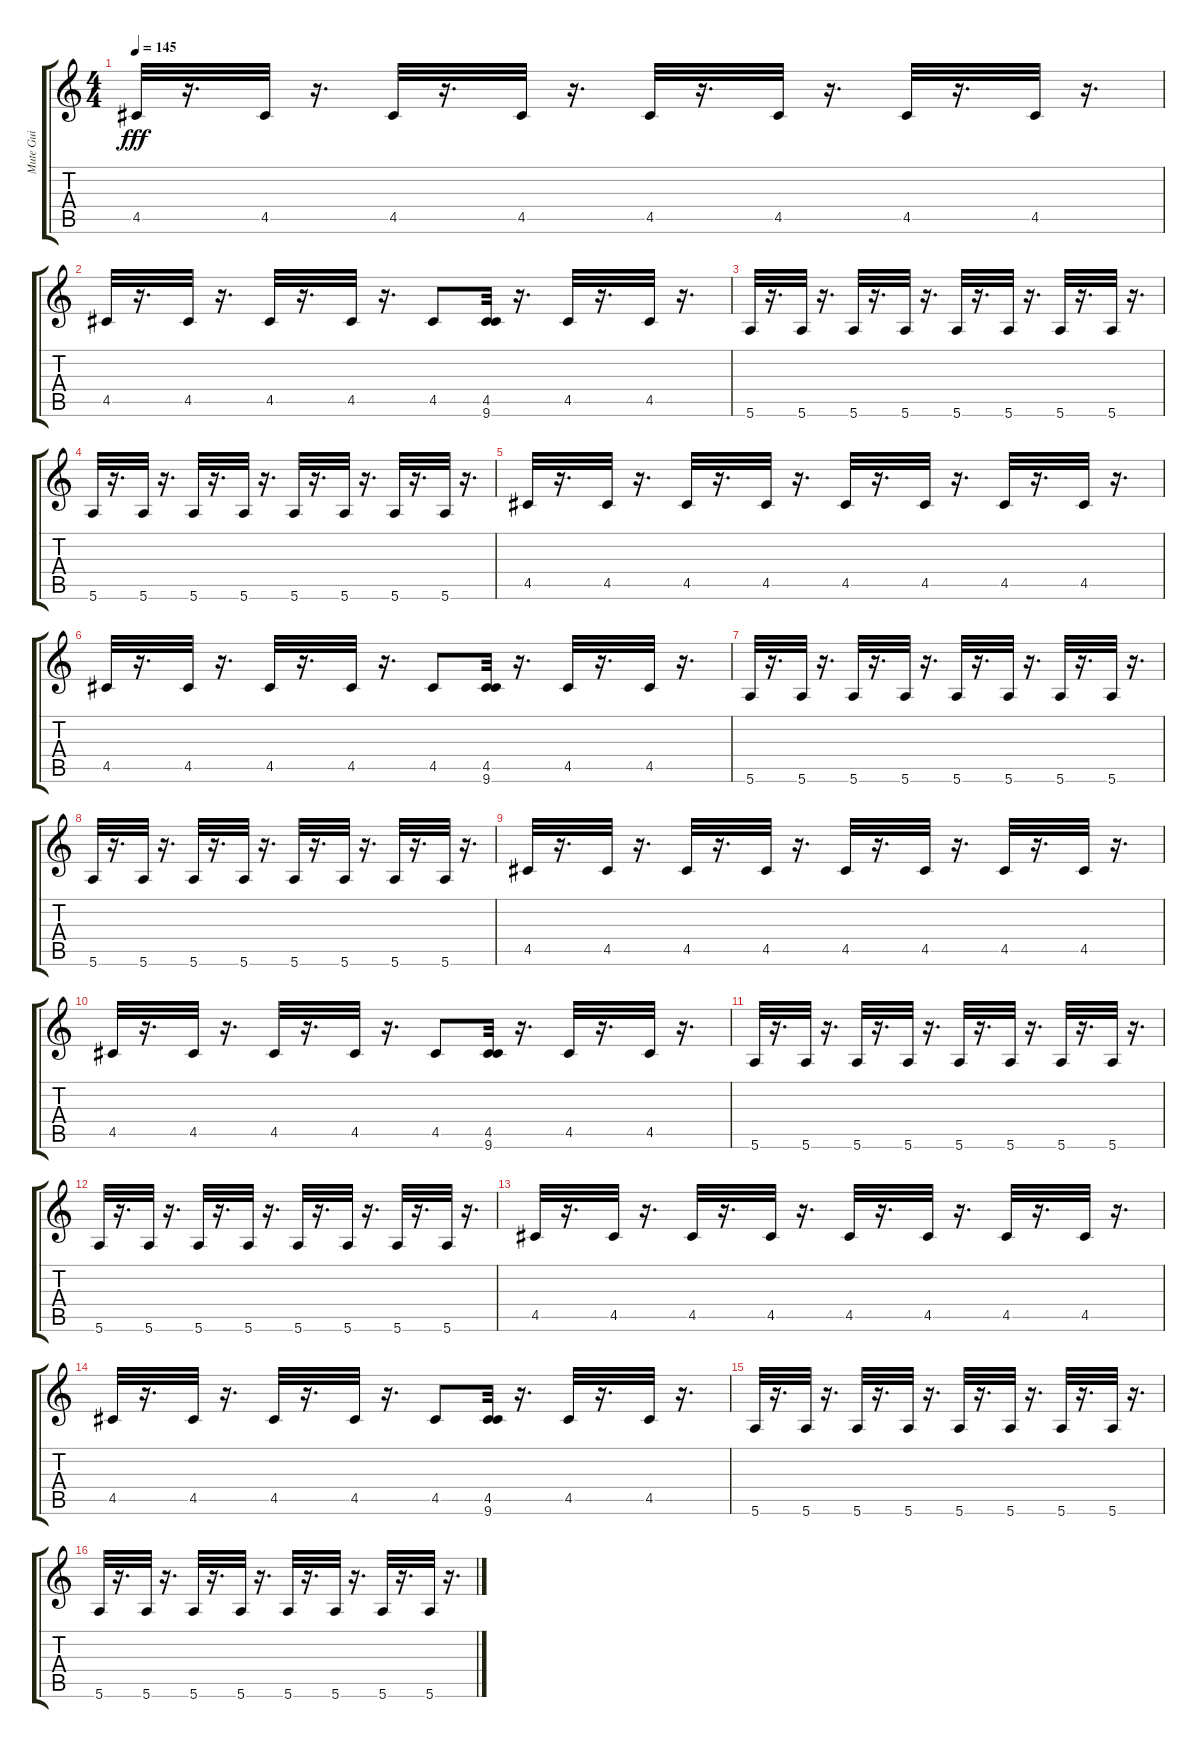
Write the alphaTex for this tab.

\track ("Mute Gui" "Mute Gui") {instrument electricguitarmuted}
\staff {score tabs}
\tuning (E4 B3 G3 D3 A2 E2) {hide}
\ts (4 4)
\tempo 145
\clef g2
\ks c
4.5.32{dy fff} r.16{d} 4.5.32 r.16{d} 4.5.32 r.16{d} 4.5.32 r.16{d} 4.5.32 r.16{d} 4.5.32 r.16{d} 4.5.32 r.16{d} 4.5.32 r.16{d} |
4.5.32 r.16{d} 4.5.32 r.16{d} 4.5.32 r.16{d} 4.5.32 r.16{d} 4.5.8 (4.5 9.6).32 r.16{d} 4.5.32 r.16{d} 4.5.32 r.16{d} |
5.6.32 r.16{d} 5.6.32 r.16{d} 5.6.32 r.16{d} 5.6.32 r.16{d} 5.6.32 r.16{d} 5.6.32 r.16{d} 5.6.32 r.16{d} 5.6.32 r.16{d} |
5.6.32 r.16{d} 5.6.32 r.16{d} 5.6.32 r.16{d} 5.6.32 r.16{d} 5.6.32 r.16{d} 5.6.32 r.16{d} 5.6.32 r.16{d} 5.6.32 r.16{d} |
4.5.32 r.16{d} 4.5.32 r.16{d} 4.5.32 r.16{d} 4.5.32 r.16{d} 4.5.32 r.16{d} 4.5.32 r.16{d} 4.5.32 r.16{d} 4.5.32 r.16{d} |
4.5.32 r.16{d} 4.5.32 r.16{d} 4.5.32 r.16{d} 4.5.32 r.16{d} 4.5.8 (4.5 9.6).32 r.16{d} 4.5.32 r.16{d} 4.5.32 r.16{d} |
5.6.32 r.16{d} 5.6.32 r.16{d} 5.6.32 r.16{d} 5.6.32 r.16{d} 5.6.32 r.16{d} 5.6.32 r.16{d} 5.6.32 r.16{d} 5.6.32 r.16{d} |
5.6.32 r.16{d} 5.6.32 r.16{d} 5.6.32 r.16{d} 5.6.32 r.16{d} 5.6.32 r.16{d} 5.6.32 r.16{d} 5.6.32 r.16{d} 5.6.32 r.16{d} |
4.5.32 r.16{d} 4.5.32 r.16{d} 4.5.32 r.16{d} 4.5.32 r.16{d} 4.5.32 r.16{d} 4.5.32 r.16{d} 4.5.32 r.16{d} 4.5.32 r.16{d} |
4.5.32 r.16{d} 4.5.32 r.16{d} 4.5.32 r.16{d} 4.5.32 r.16{d} 4.5.8 (4.5 9.6).32 r.16{d} 4.5.32 r.16{d} 4.5.32 r.16{d} |
5.6.32 r.16{d} 5.6.32 r.16{d} 5.6.32 r.16{d} 5.6.32 r.16{d} 5.6.32 r.16{d} 5.6.32 r.16{d} 5.6.32 r.16{d} 5.6.32 r.16{d} |
5.6.32 r.16{d} 5.6.32 r.16{d} 5.6.32 r.16{d} 5.6.32 r.16{d} 5.6.32 r.16{d} 5.6.32 r.16{d} 5.6.32 r.16{d} 5.6.32 r.16{d} |
4.5.32 r.16{d} 4.5.32 r.16{d} 4.5.32 r.16{d} 4.5.32 r.16{d} 4.5.32 r.16{d} 4.5.32 r.16{d} 4.5.32 r.16{d} 4.5.32 r.16{d} |
4.5.32 r.16{d} 4.5.32 r.16{d} 4.5.32 r.16{d} 4.5.32 r.16{d} 4.5.8 (4.5 9.6).32 r.16{d} 4.5.32 r.16{d} 4.5.32 r.16{d} |
5.6.32 r.16{d} 5.6.32 r.16{d} 5.6.32 r.16{d} 5.6.32 r.16{d} 5.6.32 r.16{d} 5.6.32 r.16{d} 5.6.32 r.16{d} 5.6.32 r.16{d} |
5.6.32 r.16{d} 5.6.32 r.16{d} 5.6.32 r.16{d} 5.6.32 r.16{d} 5.6.32 r.16{d} 5.6.32 r.16{d} 5.6.32 r.16{d} 5.6.32 r.16{d}
